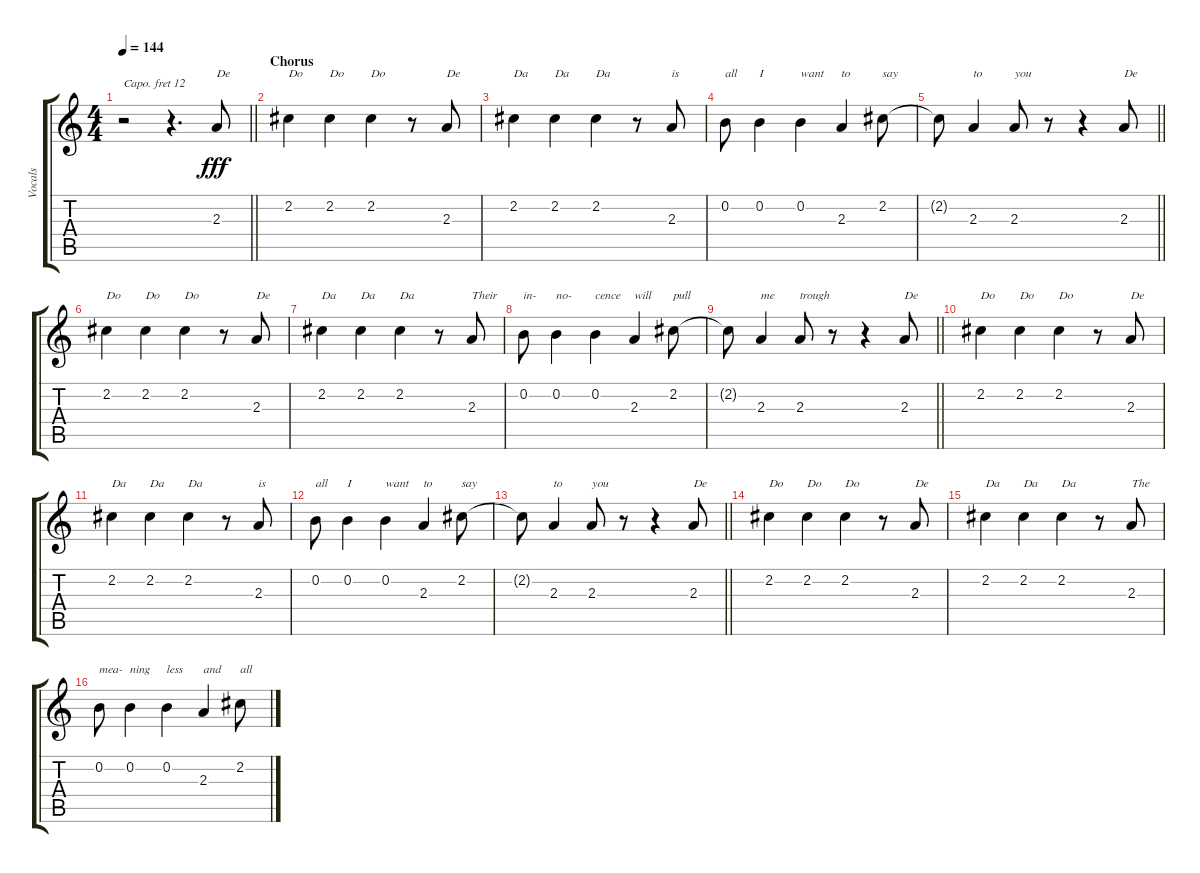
\track ("Vocals" "Vocals") {instrument oboe}
\staff {score tabs}
\capo 12
\tuning (E4 B3 G3 D3 A2 E2) {hide}
\ts (4 4)
\tempo 144
\clef g2
\barLineRight lightlight
\ks c
r.2{dy fff} r.4{d} 2.3.8{txt "De"} |
\section ("" "Chorus")
2.2.4{txt "Do"} 2.2.4{txt "Do"} 2.2.4{txt "Do"} r.8 2.3.8{txt "De"} |
2.2.4{txt "Da"} 2.2.4{txt "Da"} 2.2.4{txt "Da"} r.8 2.3.8{txt "is"} |
0.2.8{txt "all"} 0.2.4{txt "I"} 0.2.4{txt "want"} 2.3.4{txt "to"} 2.2.8{txt "say"} |
\barLineRight lightlight
2.2{t}.8 2.3.4{txt "to"} 2.3.8{txt "you"} r.8 r.4 2.3.8{txt "De"} |
2.2.4{txt "Do"} 2.2.4{txt "Do"} 2.2.4{txt "Do"} r.8 2.3.8{txt "De"} |
2.2.4{txt "Da"} 2.2.4{txt "Da"} 2.2.4{txt "Da"} r.8 2.3.8{txt "Their"} |
0.2.8{txt "in-"} 0.2.4{txt "no-"} 0.2.4{txt "cence"} 2.3.4{txt "will"} 2.2.8{txt "pull"} |
\barLineRight lightlight
2.2{t}.8 2.3.4{txt "me"} 2.3.8{txt "trough"} r.8 r.4 2.3.8{txt "De"} |
2.2.4{txt "Do"} 2.2.4{txt "Do"} 2.2.4{txt "Do"} r.8 2.3.8{txt "De"} |
2.2.4{txt "Da"} 2.2.4{txt "Da"} 2.2.4{txt "Da"} r.8 2.3.8{txt "is"} |
0.2.8{txt "all"} 0.2.4{txt "I"} 0.2.4{txt "want"} 2.3.4{txt "to"} 2.2.8{txt "say"} |
\barLineRight lightlight
2.2{t}.8 2.3.4{txt "to"} 2.3.8{txt "you"} r.8 r.4 2.3.8{txt "De"} |
2.2.4{txt "Do"} 2.2.4{txt "Do"} 2.2.4{txt "Do"} r.8 2.3.8{txt "De"} |
2.2.4{txt "Da"} 2.2.4{txt "Da"} 2.2.4{txt "Da"} r.8 2.3.8{txt "The "} |
0.2.8{txt "mea-"} 0.2.4{txt "ning"} 0.2.4{txt "less"} 2.3.4{txt "and"} 2.2.8{txt "all"}
